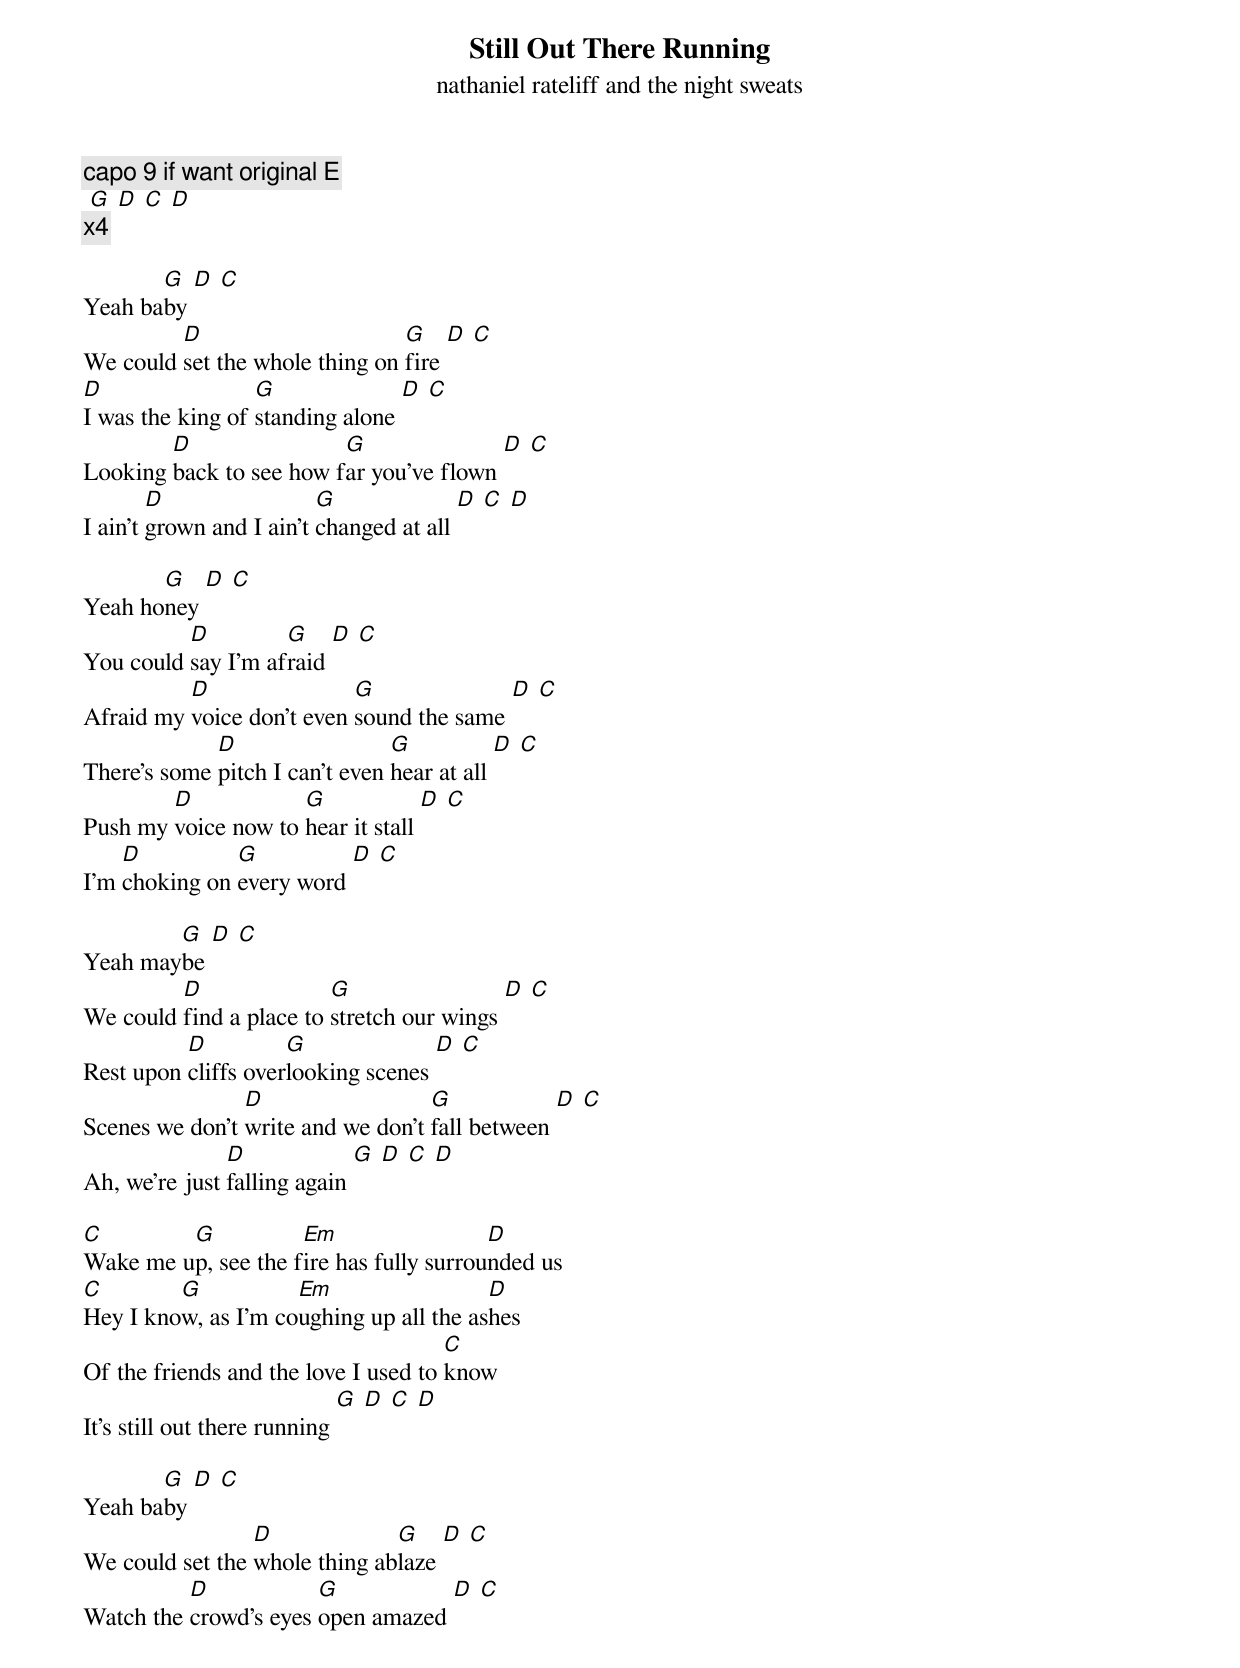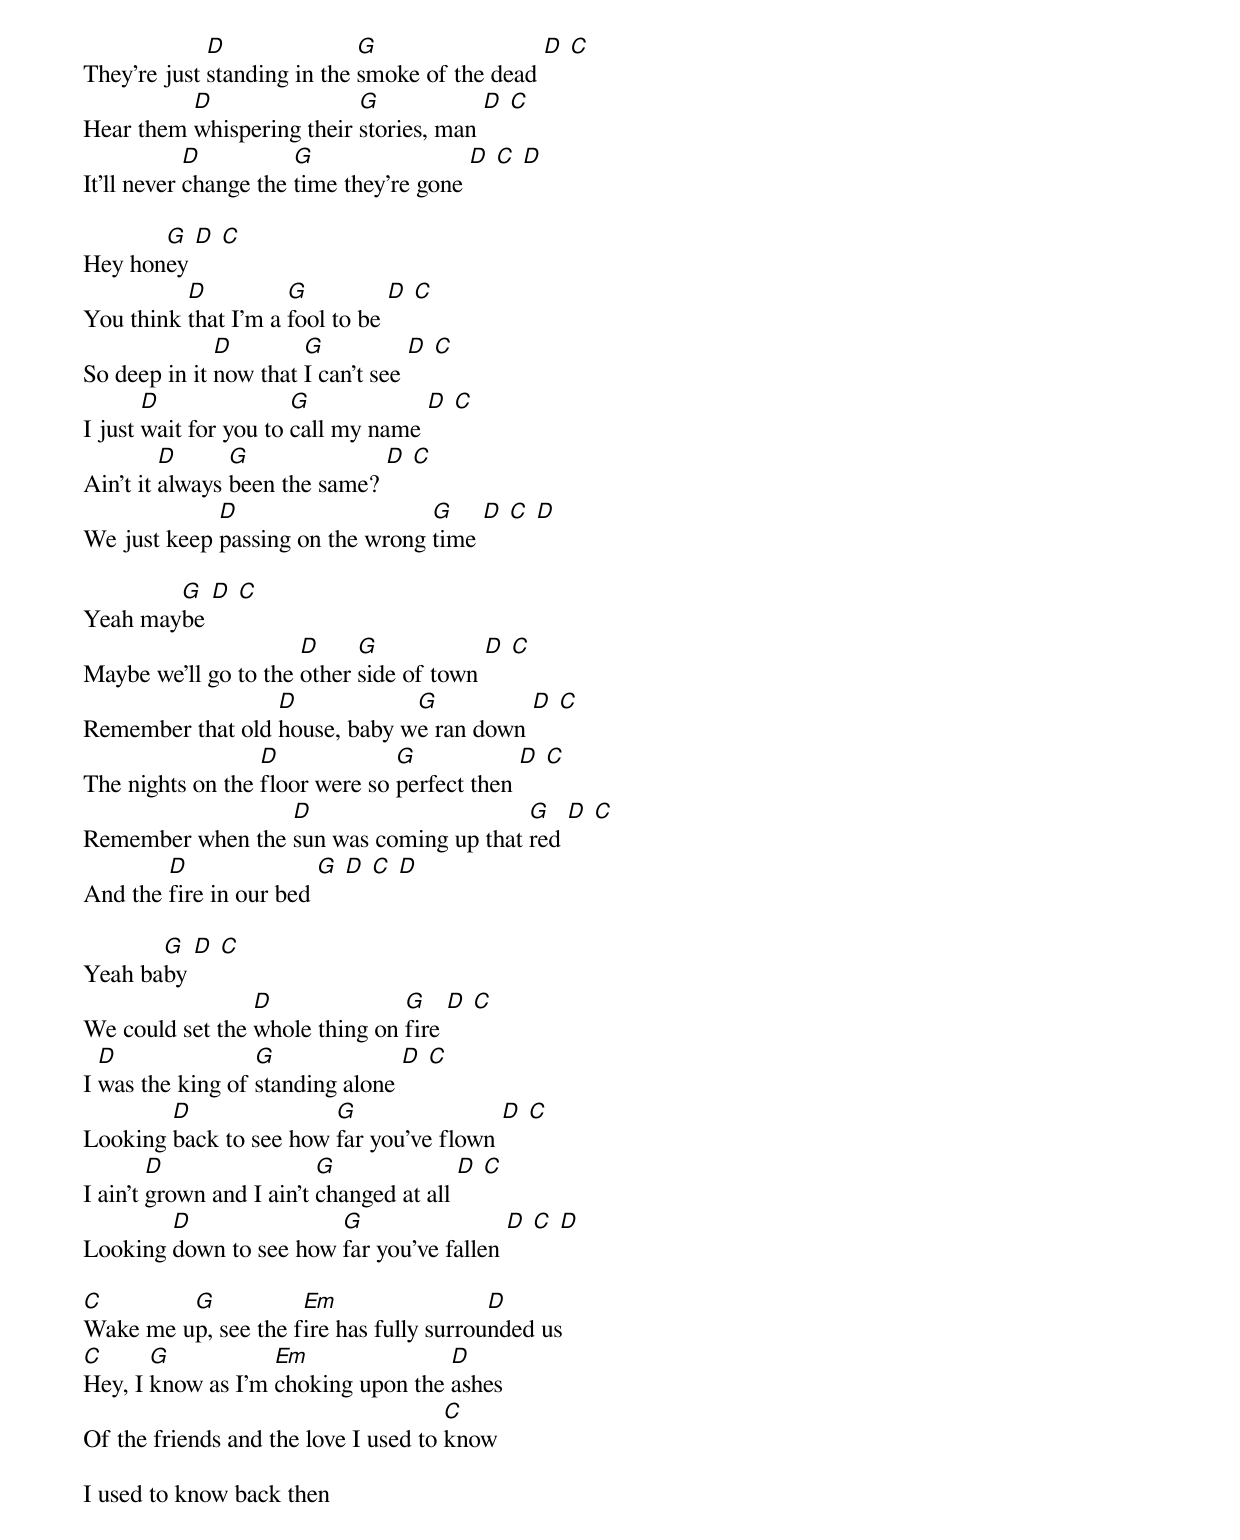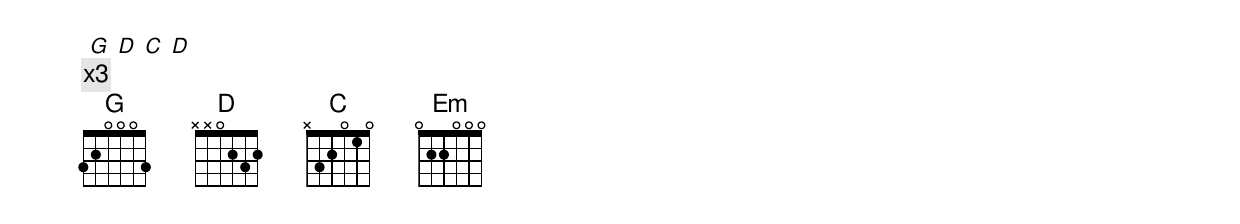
{title: Still Out There Running}
{subtitle: nathaniel rateliff and the night sweats}
{c:capo 9 if want original E}
 [G] [D] [C] [D]
{c:x4}

Yeah ba[G]by [D] [C]
We could [D]set the whole thing on [G]fire [D] [C]
[D]I was the king of [G]standing alone [D] [C]
Looking [D]back to see how f[G]ar you've flown [D] [C]
I ain't [D]grown and I ain't [G]changed at all [D] [C] [D]

Yeah ho[G]ney [D] [C]
You could [D]say I'm af[G]raid [D] [C]
Afraid my [D]voice don't even [G]sound the same [D] [C]
There's some [D]pitch I can't even [G]hear at all [D] [C]
Push my [D]voice now to [G]hear it stall [D] [C]
I'm [D]choking on [G]every word [D] [C]

Yeah may[G]be [D] [C]
We could [D]find a place to [G]stretch our wings [D] [C]
Rest upon [D]cliffs over[G]looking scenes [D] [C]
Scenes we don't [D]write and we don't [G]fall between [D] [C]
Ah, we're just [D]falling again [G] [D] [C] [D]

[C]Wake me u[G]p, see the f[Em]ire has fully surrou[D]nded us
[C]Hey I kno[G]w, as I'm co[Em]ughing up all the as[D]hes
Of the friends and the love I used to [C]know
It's still out there running [G] [D] [C] [D]

Yeah ba[G]by [D] [C]
We could set the [D]whole thing ab[G]laze [D] [C]
Watch the [D]crowd's eyes [G]open amazed [D] [C]
They're just [D]standing in the [G]smoke of the dead [D] [C]
Hear them [D]whispering their [G]stories, man [D] [C]
It'll never [D]change the [G]time they're gone [D] [C] [D]

Hey hon[G]ey [D] [C]
You think [D]that I'm a [G]fool to be [D] [C]
So deep in it [D]now that [G]I can't see [D] [C]
I just [D]wait for you to [G]call my name [D] [C]
Ain't it [D]always [G]been the same? [D] [C]
We just keep [D]passing on the wrong [G]time [D] [C] [D]

Yeah may[G]be [D] [C]
Maybe we'll go to the [D]other [G]side of town [D] [C]
Remember that old [D]house, baby w[G]e ran down [D] [C]
The nights on the [D]floor were so [G]perfect then [D] [C]
Remember when the [D]sun was coming up that [G]red [D] [C]
And the [D]fire in our bed [G] [D] [C] [D]

Yeah ba[G]by [D] [C]
We could set the [D]whole thing on [G]fire [D] [C]
I [D]was the king of [G]standing alone [D] [C]
Looking [D]back to see how [G]far you've flown [D] [C]
I ain't [D]grown and I ain't [G]changed at all [D] [C]
Looking [D]down to see how [G]far you've fallen [D] [C] [D]

[C]Wake me u[G]p, see the f[Em]ire has fully surrou[D]nded us
[C]Hey, I [G]know as I'm [Em]choking upon the [D]ashes
Of the friends and the love I used to [C]know

I used to know back then

 [G] [D] [C] [D]
{c:x3}
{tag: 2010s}
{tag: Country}
